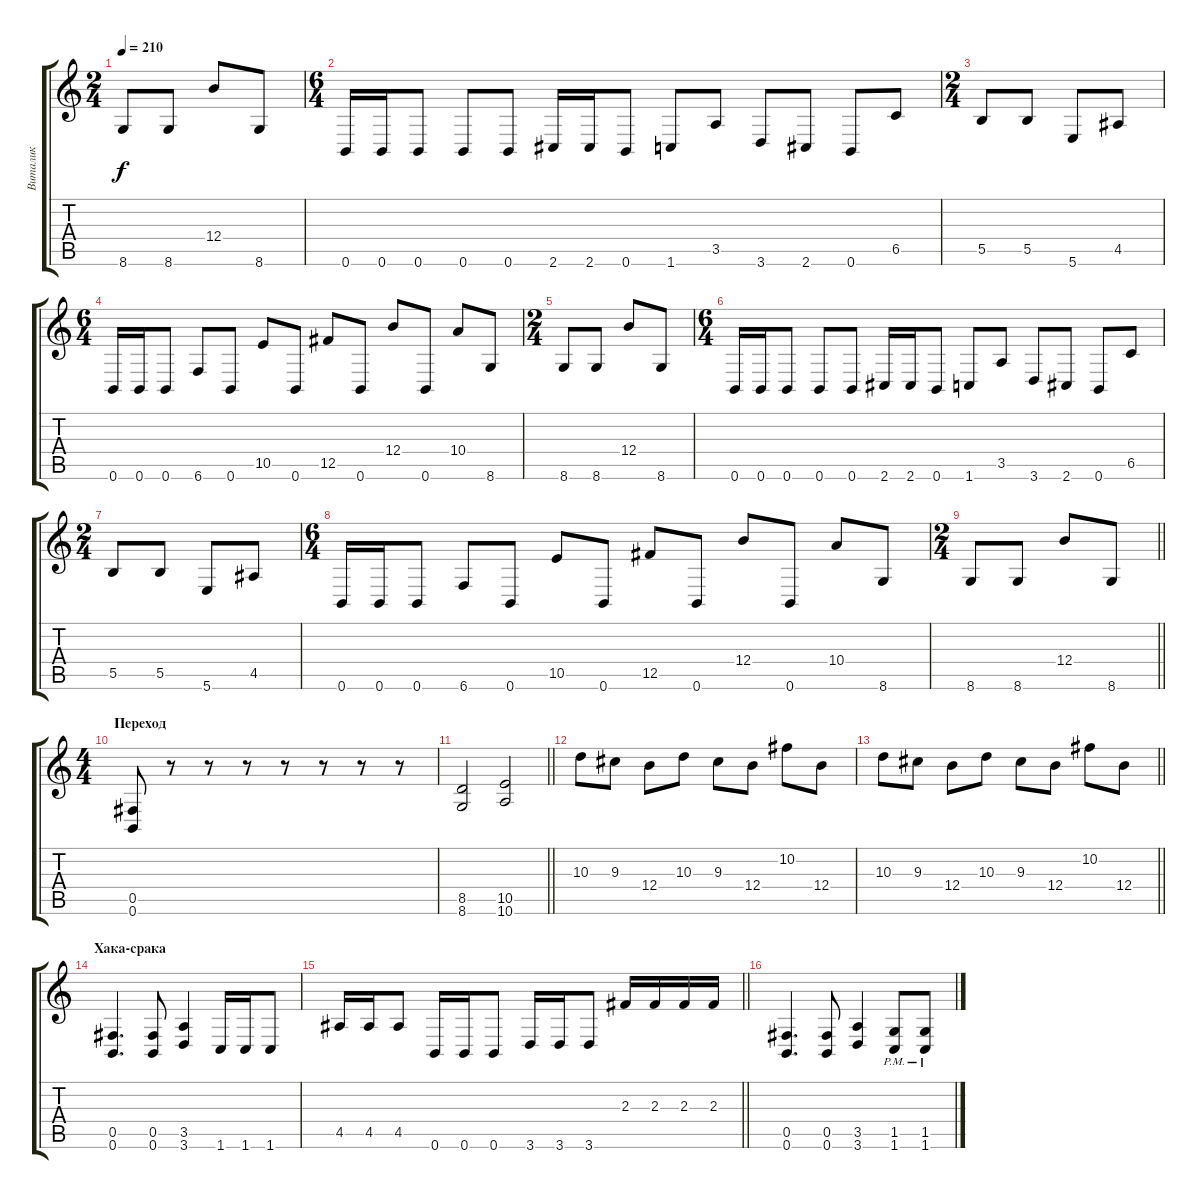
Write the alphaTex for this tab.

\track ("Виталик" "Виталик") {instrument distortionguitar}
\staff {score tabs}
\tuning (Db4 Ab3 E3 B2 Gb2 B1) {hide}
\ts (2 4)
\tempo 210
\clef g2
\ks c
8.6.8{dy f} 8.6.8 12.4.8 8.6.8 |
\ts (6 4)
0.6.16 0.6.16 0.6.8 0.6.8 0.6.8 2.6.16 2.6.16 0.6.8 1.6.8 3.5.8 3.6.8 2.6.8 0.6.8 6.5.8 |
\ts (2 4)
5.5.8 5.5.8 5.6.8 4.5.8 |
\ts (6 4)
0.6.16 0.6.16 0.6.8 6.6.8 0.6.8 10.5.8 0.6.8 12.5.8 0.6.8 12.4.8 0.6.8 10.4.8 8.6.8 |
\ts (2 4)
8.6.8 8.6.8 12.4.8 8.6.8 |
\ts (6 4)
0.6.16 0.6.16 0.6.8 0.6.8 0.6.8 2.6.16 2.6.16 0.6.8 1.6.8 3.5.8 3.6.8 2.6.8 0.6.8 6.5.8 |
\ts (2 4)
5.5.8 5.5.8 5.6.8 4.5.8 |
\ts (6 4)
0.6.16 0.6.16 0.6.8 6.6.8 0.6.8 10.5.8 0.6.8 12.5.8 0.6.8 12.4.8 0.6.8 10.4.8 8.6.8 |
\ts (2 4)
\barLineRight lightlight
8.6.8 8.6.8 12.4.8 8.6.8 |
\ts (4 4)
\section ("" "Переход")
(0.5 0.6).8 r.8 r.8 r.8 r.8 r.8 r.8 r.8 |
\barLineRight lightlight
(8.5 8.6).2 (10.5 10.6).2 |
10.3.8 9.3.8 12.4.8 10.3.8 9.3.8 12.4.8 10.2.8 12.4.8 |
\barLineRight lightlight
10.3.8 9.3.8 12.4.8 10.3.8 9.3.8 12.4.8 10.2.8 12.4.8 |
\section ("" "Хака-срака")
(0.5 0.6).4{d} (0.5 0.6).8 (3.5 3.6).4 1.6.16 1.6.16 1.6.8 |
\barLineRight lightlight
4.5.16 4.5.16 4.5.8 0.6.16 0.6.16 0.6.8 3.6.16 3.6.16 3.6.8 2.3.16 2.3.16 2.3.16 2.3.16 |
(0.5 0.6).4{d} (0.5 0.6).8 (3.5 3.6).4 (1.5{pm} 1.6{pm}).8 (1.5{pm} 1.6{pm}).8
